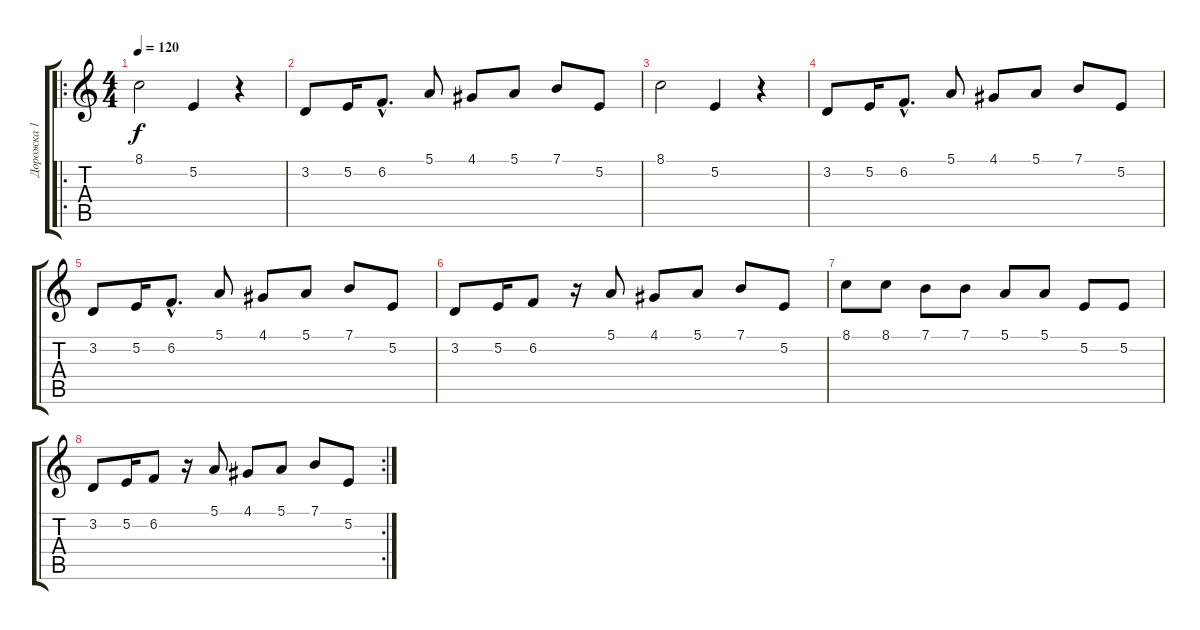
\track ("Дорожка 1" "Дорожка 1") {instrument flute}
\staff {score tabs}
\tuning (E4 B3 G3 D3 A2 E2) {hide}
\ro
\ts (4 4)
\tempo 120
\clef g2
\ks c
8.1.2{dy f instrument flute} 5.2.4 r.4 |
3.2.8 5.2.16 6.2{hac}.8{d} 5.1.8 4.1.8 5.1.8 7.1.8 5.2.8 |
8.1.2 5.2.4 r.4 |
3.2.8 5.2.16 6.2{hac}.8{d} 5.1.8 4.1.8 5.1.8 7.1.8 5.2.8 |
3.2.8 5.2.16 6.2{hac}.8{d} 5.1.8 4.1.8 5.1.8 7.1.8 5.2.8 |
3.2.8 5.2.16 6.2.8 r.16 5.1.8 4.1.8 5.1.8 7.1.8 5.2.8 |
8.1.8 8.1.8 7.1.8 7.1.8 5.1.8 5.1.8 5.2.8 5.2.8 |
\rc 2
3.2.8 5.2.16 6.2.8 r.16 5.1.8 4.1.8 5.1.8 7.1.8 5.2.8
